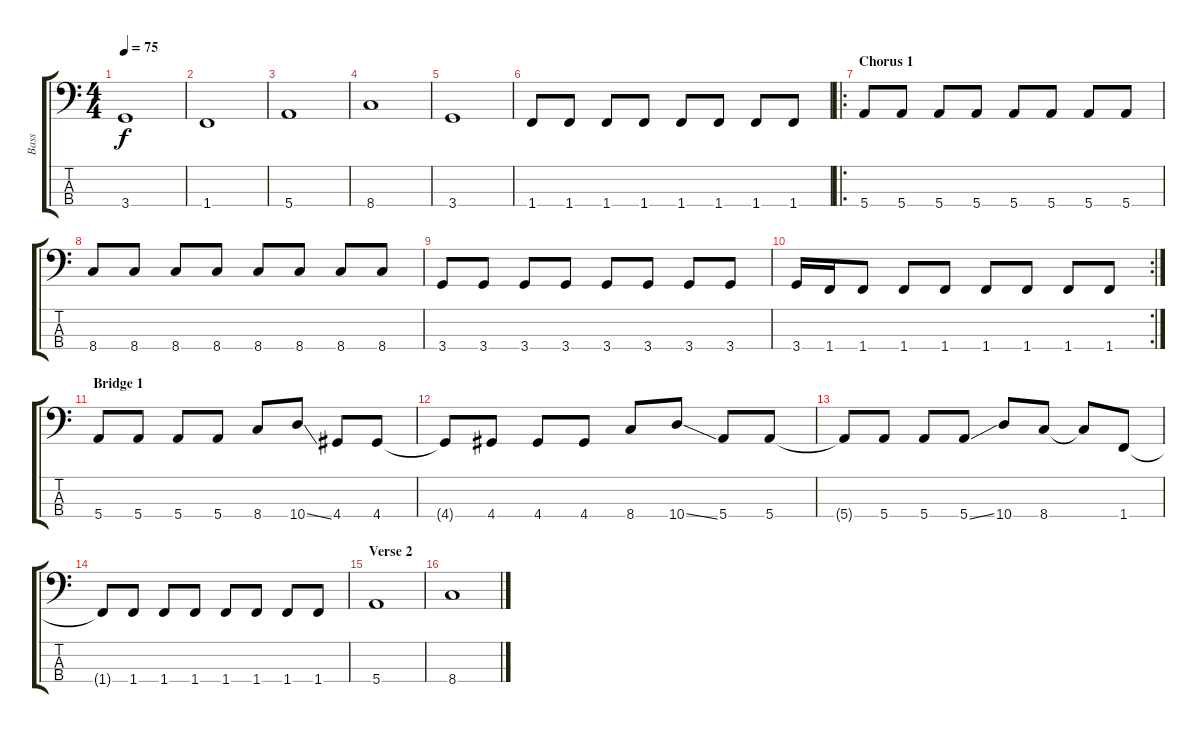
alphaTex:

\track ("Bass" "Bass") {instrument electricbassfinger}
\staff {score tabs}
\tuning (G2 D2 A1 E1) {hide}
\ts (4 4)
\tempo 75
\clef f4
\ks c
3.4.1{dy f} |
1.4.1 |
5.4.1 |
8.4.1 |
3.4.1 |
1.4.8 1.4.8 1.4.8 1.4.8 1.4.8 1.4.8 1.4.8 1.4.8 |
\ro
\section ("" "Chorus 1")
5.4.8 5.4.8 5.4.8 5.4.8 5.4.8 5.4.8 5.4.8 5.4.8 |
8.4.8 8.4.8 8.4.8 8.4.8 8.4.8 8.4.8 8.4.8 8.4.8 |
3.4.8 3.4.8 3.4.8 3.4.8 3.4.8 3.4.8 3.4.8 3.4.8 |
\rc 2
3.4.16 1.4.16 1.4.8 1.4.8 1.4.8 1.4.8 1.4.8 1.4.8 1.4.8 |
\section ("" "Bridge 1")
5.4.8 5.4.8 5.4.8 5.4.8 8.4.8 10.4{ss}.8 4.4.8 4.4.8 |
4.4{t}.8 4.4.8 4.4.8 4.4.8 8.4.8 10.4{ss}.8 5.4.8 5.4.8 |
5.4{t}.8 5.4.8 5.4.8 5.4{ss}.8 10.4.8 8.4.8 8.4{t}.8 1.4.8 |
1.4{t}.8 1.4.8 1.4.8 1.4.8 1.4.8 1.4.8 1.4.8 1.4.8 |
\section ("" "Verse 2")
5.4.1 |
8.4.1
